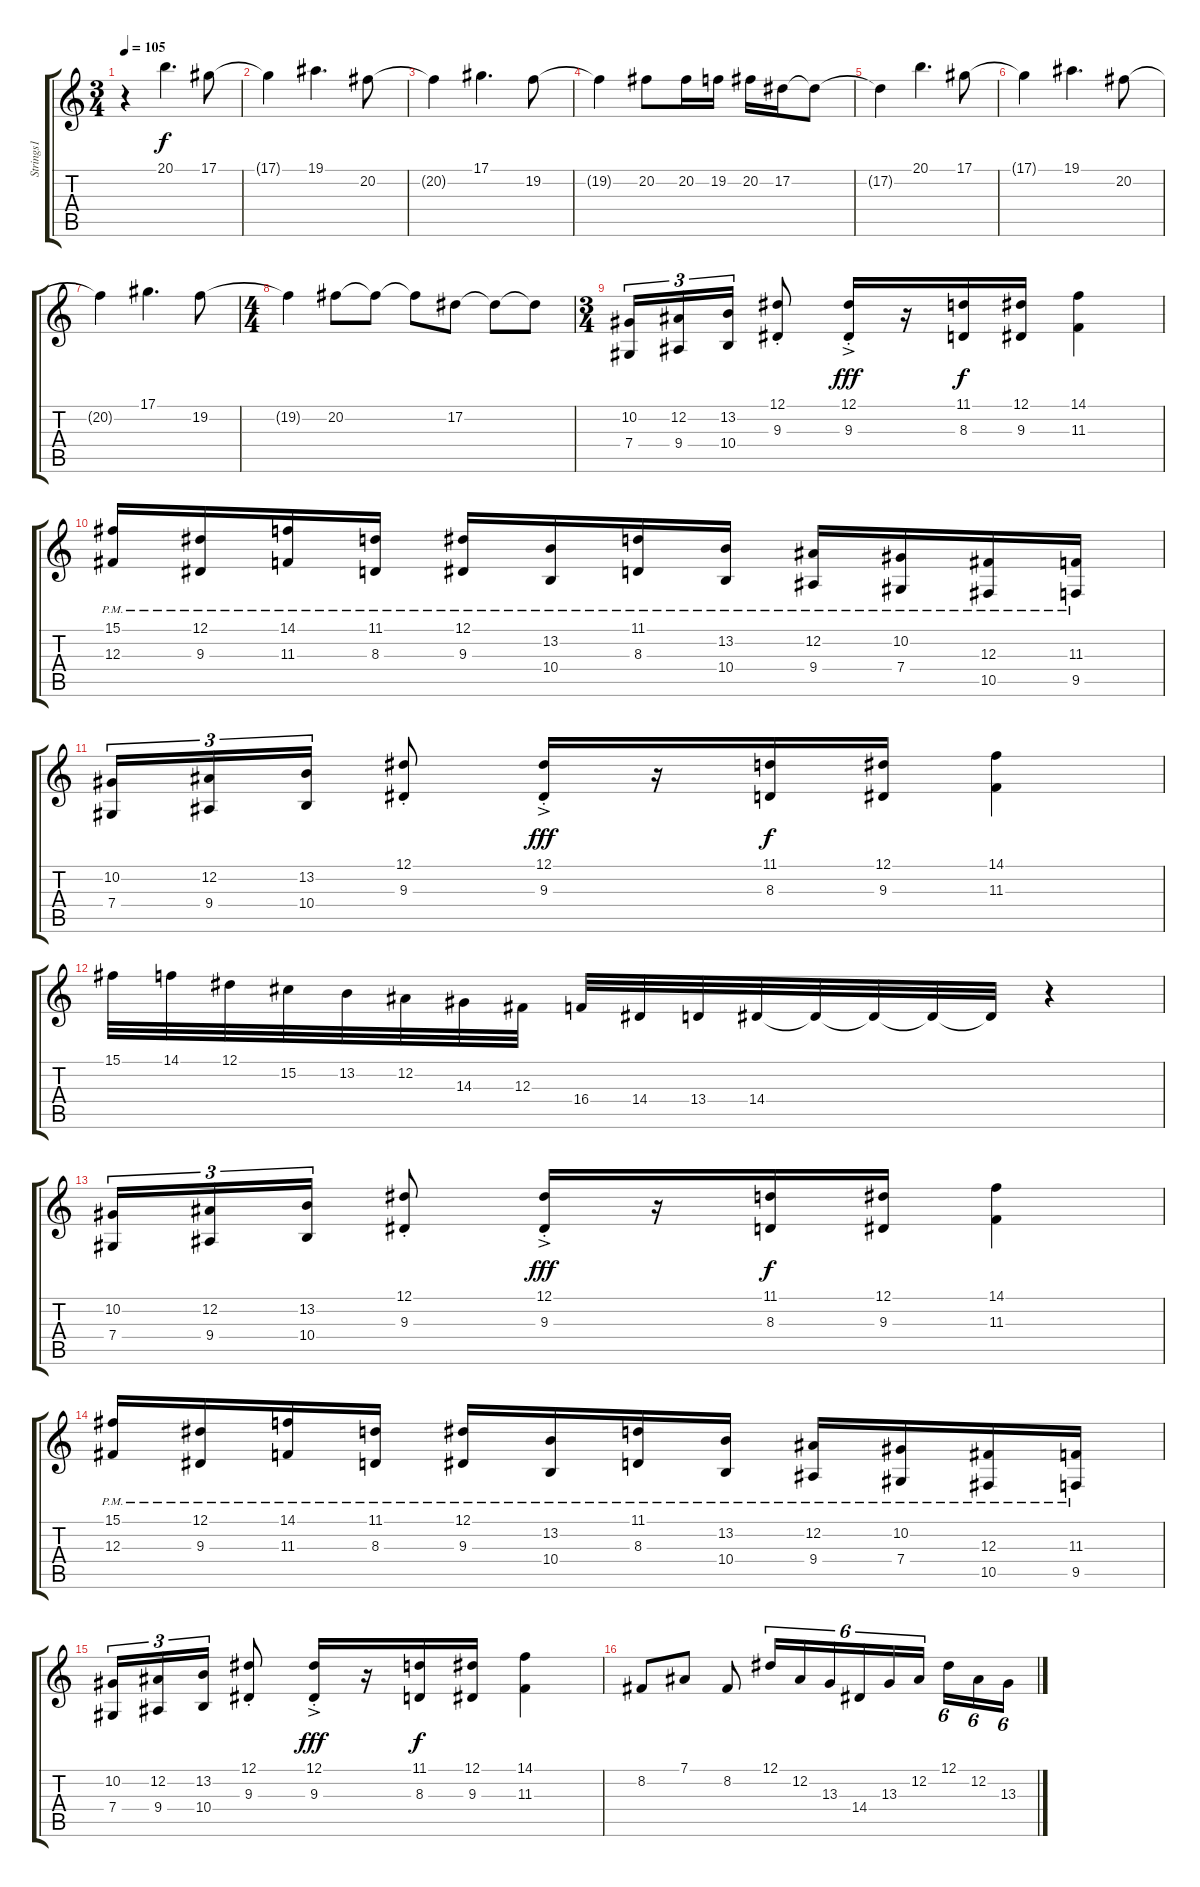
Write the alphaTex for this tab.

\track ("Strings1" "Strings1") {instrument stringensemble2}
\staff {score tabs}
\tuning (Eb4 Bb3 Gb3 Db3 Ab2 Eb2) {hide}
\ts (3 4)
\tempo 105
\clef g2
\ks c
r.4{dy f} 20.1.4{d} 17.1.8 |
17.1{t}.4 19.1.4{d} 20.2.8 |
20.2{t}.4 17.1.4{d} 19.2.8 |
19.2{t}.4 20.2.8 20.2.16 19.2.16 20.2.16 17.2.16 17.2{t}.8 |
17.2{t}.4 20.1.4{d} 17.1.8 |
17.1{t}.4 19.1.4{d} 20.2.8 |
20.2{t}.4 17.1.4{d} 19.2.8 |
\ts (4 4)
19.2{t}.4 20.2.8 20.2{t}.8 20.2{t}.8 17.2.8 17.2{t}.8 17.2{t}.8 |
\ts (3 4)
(10.2 7.4).16{tu (3 2)} (12.2 9.4).16{tu (3 2)} (13.2 10.4).16{tu (3 2)} (12.1{st} 9.3{st}).8 (12.1{ac st} 9.3{ac st}).16{dy fff} r.16 (11.1 8.3).16{dy f} (12.1 9.3).16 (14.1 11.3).4 |
(15.1{pm} 12.3{pm}).16 (12.1{pm} 9.3{pm}).16 (14.1{pm} 11.3{pm}).16 (11.1{pm} 8.3{pm}).16 (12.1{pm} 9.3{pm}).16 (13.2{pm} 10.4{pm}).16 (11.1{pm} 8.3{pm}).16 (13.2{pm} 10.4{pm}).16 (12.2{pm} 9.4{pm}).16 (10.2{pm} 7.4{pm}).16 (12.3{pm} 10.5{pm}).16 (11.3{pm} 9.5{pm}).16 |
(10.2 7.4).16{tu (3 2)} (12.2 9.4).16{tu (3 2)} (13.2 10.4).16{tu (3 2)} (12.1{st} 9.3{st}).8 (12.1{ac st} 9.3{ac st}).16{dy fff} r.16 (11.1 8.3).16{dy f} (12.1 9.3).16 (14.1 11.3).4 |
15.1.32 14.1.32 12.1.32 15.2.32 13.2.32 12.2.32 14.3.32 12.3.32 16.4.32 14.4.32 13.4.32 14.4.32 14.4{t}.32 14.4{t}.32 14.4{t}.32 14.4{t}.32 r.4 |
(10.2 7.4).16{tu (3 2)} (12.2 9.4).16{tu (3 2)} (13.2 10.4).16{tu (3 2)} (12.1{st} 9.3{st}).8 (12.1{ac st} 9.3{ac st}).16{dy fff} r.16 (11.1 8.3).16{dy f} (12.1 9.3).16 (14.1 11.3).4 |
(15.1{pm} 12.3{pm}).16 (12.1{pm} 9.3{pm}).16 (14.1{pm} 11.3{pm}).16 (11.1{pm} 8.3{pm}).16 (12.1{pm} 9.3{pm}).16 (13.2{pm} 10.4{pm}).16 (11.1{pm} 8.3{pm}).16 (13.2{pm} 10.4{pm}).16 (12.2{pm} 9.4{pm}).16 (10.2{pm} 7.4{pm}).16 (12.3{pm} 10.5{pm}).16 (11.3{pm} 9.5{pm}).16 |
(10.2 7.4).16{tu (3 2)} (12.2 9.4).16{tu (3 2)} (13.2 10.4).16{tu (3 2)} (12.1{st} 9.3{st}).8 (12.1{ac st} 9.3{ac st}).16{dy fff} r.16 (11.1 8.3).16{dy f} (12.1 9.3).16 (14.1 11.3).4 |
8.2.8 7.1.8 8.2.8 12.1.16{tu (6 4)} 12.2.16{tu (6 4)} 13.3.16{tu (6 4)} 14.4.16{tu (6 4)} 13.3.16{tu (6 4)} 12.2.16{tu (6 4)} 12.1.16{tu (6 4)} 12.2.16{tu (6 4)} 13.3.16{tu (6 4)}
